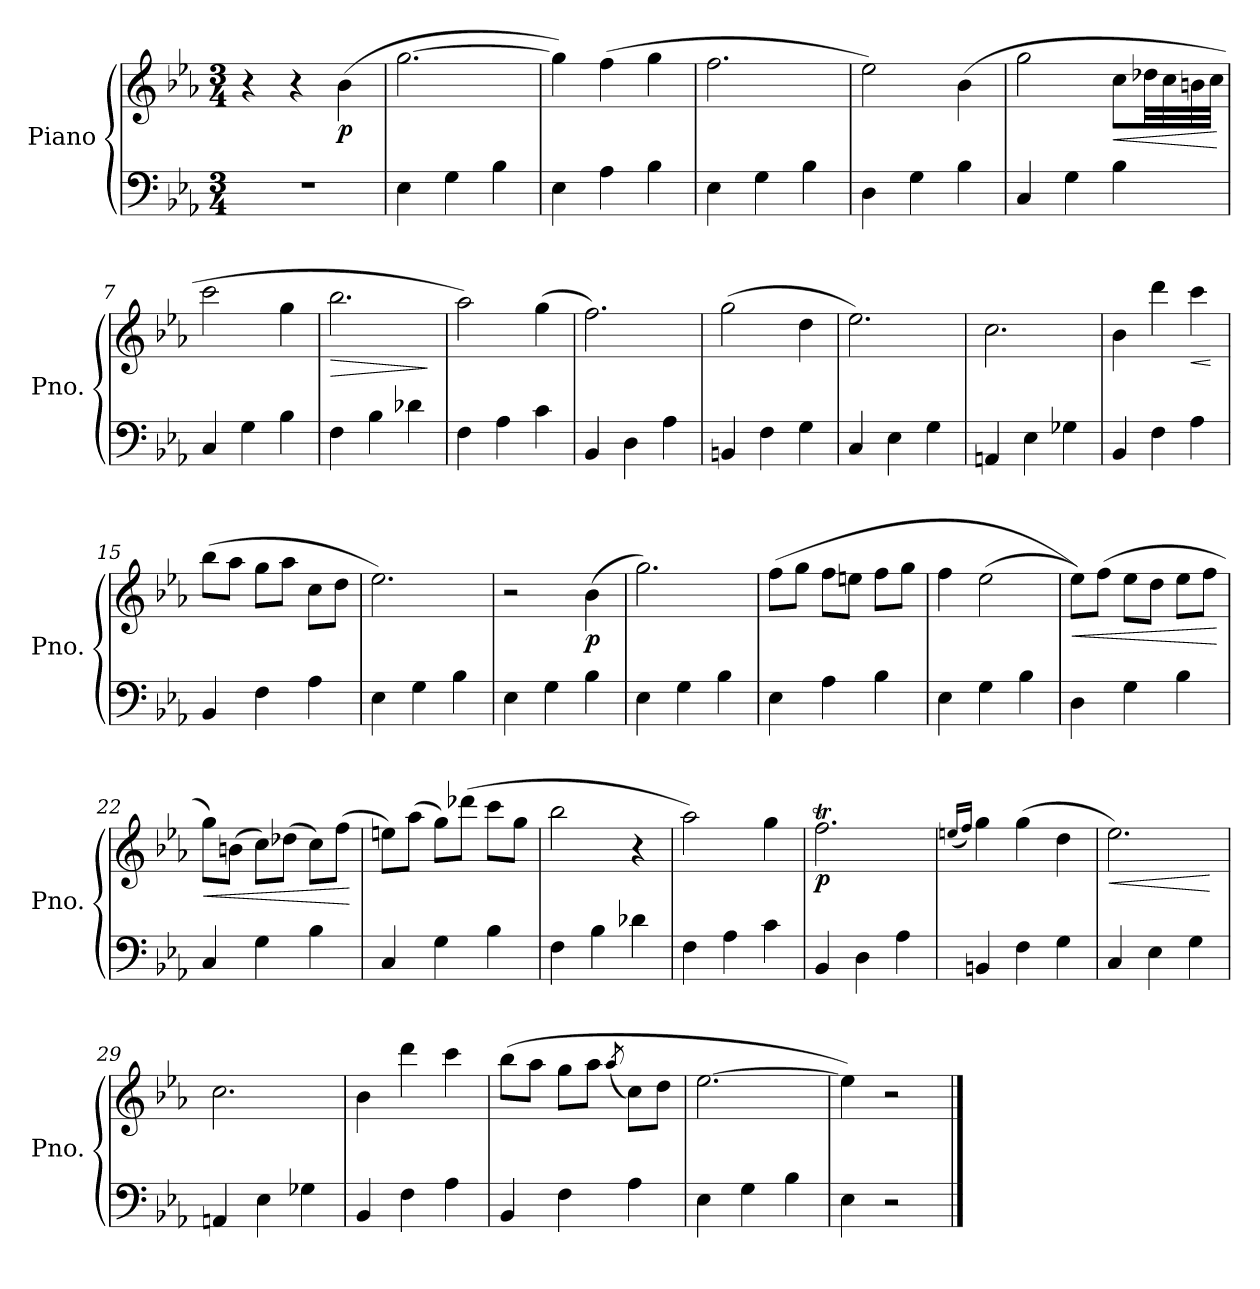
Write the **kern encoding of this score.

**kern	**kern	**dynam
*part1	*part1	*part1
*staff2	*staff1	*staff1/2
*I"Piano	*	*
*I'Pno.	*	*
*clefF4	*clefG2	*
*k[b-e-a-]	*k[b-e-a-]	*
*M3/4	*M3/4	*
=1	=1	=1
2.r	4r	.
.	4r	.
!	!	!LO:DY:b
.	(4b-\	p
=2	=2	=2
4E-\	[2.gg\	.
4G\	.	.
4B-\	.	.
=3	=3	=3
4E-\	4gg\])	.
4A-\	(4ff\	.
4B-\	4gg\	.
=4	=4	=4
4E-\	2.ff\	.
4G\	.	.
4B-\	.	.
=5	=5	=5
4D\	2ee-\)	.
4G\	.	.
4B-\	(4b-\	.
=6	=6	=6
4C/	2gg\	.
4G\	.	.
!	!	!LO:HP:b
4B-\	8cc\L	<
.	32dd-X\LL	.
.	32cc\	.
.	32bn\	.
.	32cc\JJJ	.
.	.	[
=7	=7	=7
4C/	2ccc\	.
4G\	.	.
4B-\	4gg\	.
=8	=8	=8
!	!	!LO:HP:b
4F\	2.bb-\	>
4B-\	.	.
4d-X\	.	.
.	.	]
=9	=9	=9
4F\	2aa-\)	.
4A-\	.	.
4c\	(4gg\	.
!!LO:LB:g=z
=10	=10	=10
4BB-/	2.ff\)	.
4D\	.	.
4A-\	.	.
=11	=11	=11
4BBn/	(2gg\	.
4F\	.	.
4G\	4dd\	.
=12	=12	=12
4C/	2.ee-\)	.
4E-\	.	.
4G\	.	.
=13	=13	=13
4AAn/	2.cc\	.
4E-\	.	.
4G-X\	.	.
=14	=14	=14
4BB-/	4b-\	.
4F\	4ddd\	.
!	!	!LO:HP:b
4A-\	4ccc\	<
.	.	[
=15	=15	=15
4BB-/	(8bb-\L	.
.	8aa-\J	.
4F\	8gg\L	.
.	8aa-\J	.
4A-\	8cc\L	.
.	8dd\J	.
=16	=16	=16
4E-\	2.ee-\)	.
4G\	.	.
4B-\	.	.
=17	=17	=17
4E-\	2r	.
4G\	.	.
!	!	!LO:DY:b
4B-\	(4b-\	p
=18	=18	=18
4E-\	2.gg\)	.
4G\	.	.
4B-\	.	.
!!LO:LB:g=z
=19	=19	=19
4E-\	(8ff\L	.
.	8gg\J	.
4A-\	8ff\L	.
.	8een\J	.
4B-\	8ff\L	.
.	8gg\J	.
=20	=20	=20
4E-\	4ff\	.
4G\	(2ee-\	.
4B-\	.	.
=21	=21	=21
!	!	!LO:HP:b
4D\	8ee-\L))	<
.	(8ff\J	.
4G\	8ee-\L	.
.	8dd\J	.
4B-\	8ee-\L	.
.	8ff\J	.
.	.	[
=22	=22	=22
!	!	!LO:HP:b
4C/	8gg\L)	<
.	(8bn\J	.
4G\	8cc\L)	.
.	(8dd-X\J	.
4B-\	8cc\L)	.
.	(8ff\J	.
.	.	[
=23	=23	=23
4C/	8een\L)	.
.	(8aa-\J	.
4G\	8gg\L)	.
.	(8ddd-X\J	.
4B-\	8ccc\L	.
.	8gg\J	.
=24	=24	=24
4F\	2bb-\	.
4B-\	.	.
4d-X\	4r	.
=25	=25	=25
4F\	2aa-\)	.
4A-\	.	.
4c\	4gg\	.
!!LO:LB:g=z
=26	=26	=26
!	!	!LO:DY:b
4BB-/	2.ffT\	p
4D\	.	.
4A-\	.	.
=27	=27	=27
.	(16qeen/LL	.
.	16qff/JJ)	.
4BBn/	4gg\	.
4F\	(4gg\	.
4G\	4dd\	.
=28	=28	=28
!	!	!LO:HP:b
4C/	2.ee-\)	<
4E-\	.	.
4G\	.	.
.	.	[
=29	=29	=29
4AAn/	2.cc\	.
4E-\	.	.
4G-X\	.	.
=30	=30	=30
4BB-/	4b-\	.
4F\	4ddd\	.
4A-\	4ccc\	.
=31	=31	=31
4BB-/	(8bb-\L	.
.	8aa-\J	.
4F\	8gg\L	.
.	8aa-\J	.
.	(8qaa-/	.
4A-\	8cc\L)	.
.	8dd\J	.
=32	=32	=32
4E-\	[2.ee-\	.
4G\	.	.
4B-\	.	.
=33	=33	=33
4E-\	4ee-\])	.
2r	2r	.
==	==	==
*-	*-	*-
